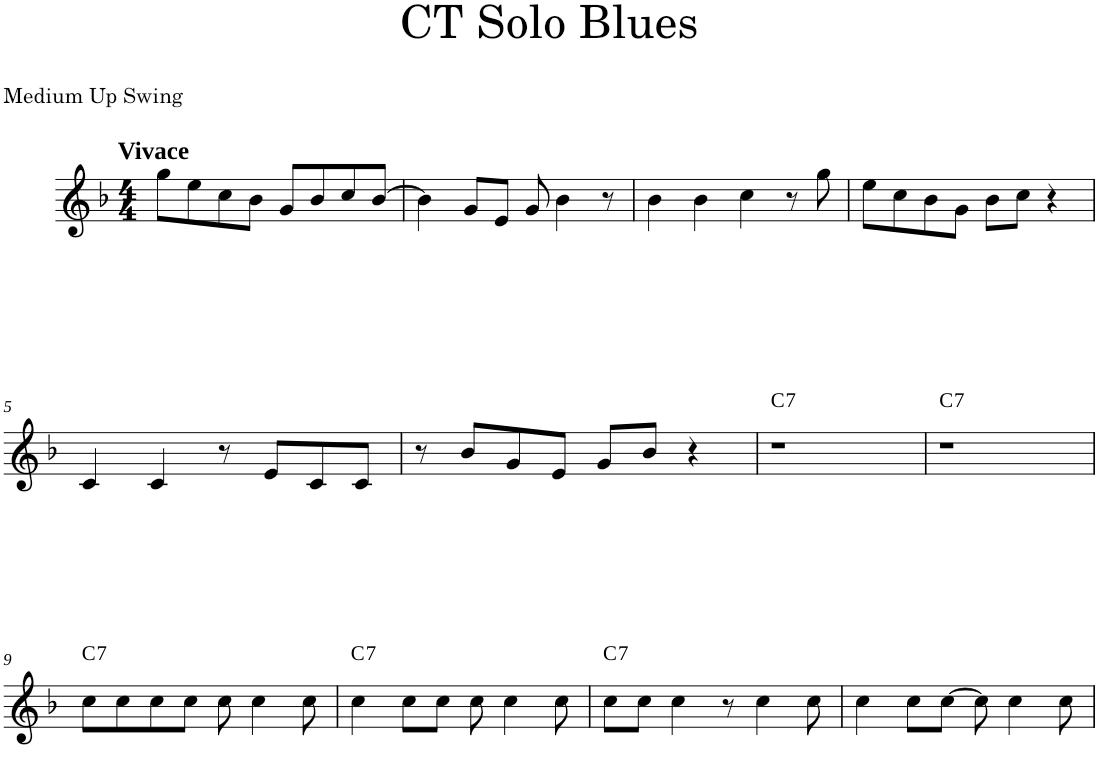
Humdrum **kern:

**kern	**harte
*part1	*part1
*staff1	*
*I"Lead sheet	*
*clefG2	*
*k[b-]	*
*F:	*
*M4/4	*
=1	=1
!LO:TX:a:B:t=Vivace	!
8gg\L	.
8ee\	.
8cc\	.
8b-\J	.
8g/L	.
8b-/	.
8cc/	.
[8b-/J	.
=2	=2
4b-\]	.
8g/L	.
8e/J	.
8g/	.
4b-\	.
8r	.
=3	=3
4b-\	.
4b-\	.
4cc\	.
8r	.
8gg\	.
=4	=4
8ee\L	.
8cc\	.
8b-\	.
8g\J	.
8b-\L	.
8cc\J	.
4r	.
!!LO:LB:g=z
=5	=5
4c/	.
4c/	.
8r	.
8e/L	.
8c/	.
8c/J	.
=6	=6
8r	.
8b-/L	.
8g/	.
8e/J	.
8g/L	.
8b-/J	.
4r	.
=7	=7
!	!LO:H:kt=7
1r	C:7
=8	=8
!	!LO:H:kt=7
1r	C:7
!!LO:LB:g=z
=9	=9
!	!LO:H:kt=7
8cc\L	C:7
8cc\	.
8cc\	.
8cc\J	.
8cc\	.
4cc\	.
8cc\	.
=10	=10
!	!LO:H:kt=7
4cc\	C:7
8cc\L	.
8cc\J	.
8cc\	.
4cc\	.
8cc\	.
=11	=11
!	!LO:H:kt=7
8cc\L	C:7
8cc\J	.
4cc\	.
8r	.
4cc\	.
8cc\	.
=12	=12
4cc\	.
8cc\L	.
[8cc\J	.
8cc\]	.
4cc\	.
8cc\	.
=	=
*-	*-
